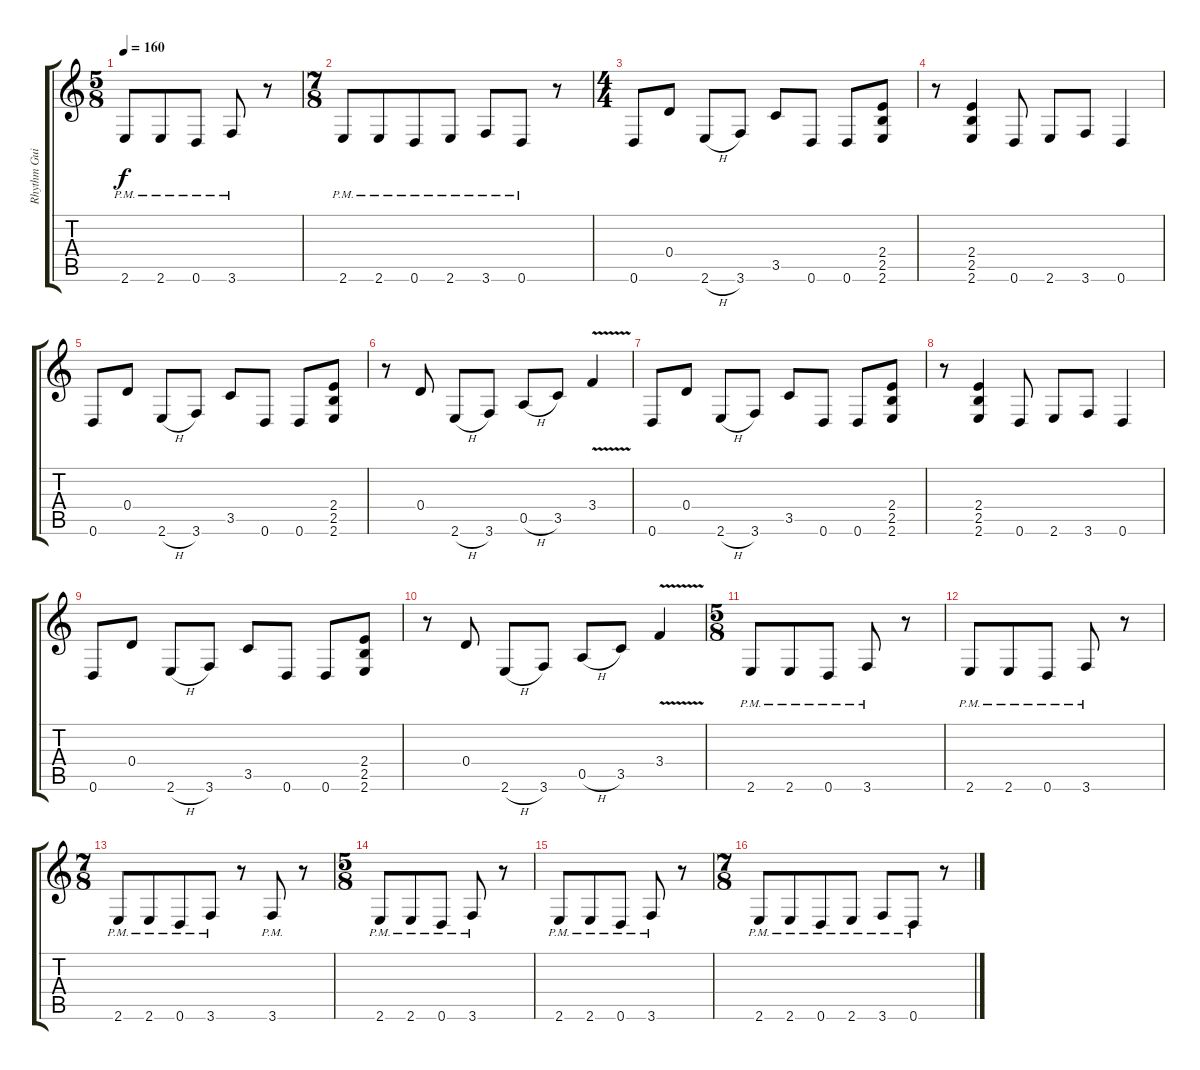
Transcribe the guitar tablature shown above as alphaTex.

\track ("Rhythm Guitar" "Rhythm Gui") {instrument overdrivenguitar}
\staff {score tabs}
\tuning (E4 B3 G3 D3 A2 D2) {hide}
\ts (5 8)
\tempo 160
\clef g2
\ks c
2.6{pm}.8{dy f} 2.6{pm}.8 0.6{pm}.8 3.6{pm}.8 r.8 |
\ts (7 8)
2.6{pm}.8 2.6{pm}.8 0.6{pm}.8 2.6{pm}.8 3.6{pm}.8 0.6{pm}.8 r.8 |
\ts (4 4)
0.6.8 0.4.8 2.6{h}.8 3.6.8 3.5.8 0.6.8 0.6.8 (2.4 2.5 2.6).8 |
r.8 (2.4 2.5 2.6).4 0.6.8 2.6.8 3.6.8 0.6.4 |
0.6.8 0.4.8 2.6{h}.8 3.6.8 3.5.8 0.6.8 0.6.8 (2.4 2.5 2.6).8 |
r.8 0.4.8 2.6{h}.8 3.6.8 0.5{h}.8 3.5.8 3.4{v}.4 |
0.6.8 0.4.8 2.6{h}.8 3.6.8 3.5.8 0.6.8 0.6.8 (2.4 2.5 2.6).8 |
r.8 (2.4 2.5 2.6).4 0.6.8 2.6.8 3.6.8 0.6.4 |
0.6.8 0.4.8 2.6{h}.8 3.6.8 3.5.8 0.6.8 0.6.8 (2.4 2.5 2.6).8 |
r.8 0.4.8 2.6{h}.8 3.6.8 0.5{h}.8 3.5.8 3.4{v}.4 |
\ts (5 8)
2.6{pm}.8 2.6{pm}.8 0.6{pm}.8 3.6{pm}.8 r.8 |
2.6{pm}.8 2.6{pm}.8 0.6{pm}.8 3.6{pm}.8 r.8 |
\ts (7 8)
2.6{pm}.8 2.6{pm}.8 0.6{pm}.8 3.6{pm}.8 r.8 3.6{pm}.8 r.8 |
\ts (5 8)
2.6{pm}.8 2.6{pm}.8 0.6{pm}.8 3.6{pm}.8 r.8 |
2.6{pm}.8 2.6{pm}.8 0.6{pm}.8 3.6{pm}.8 r.8 |
\ts (7 8)
2.6{pm}.8 2.6{pm}.8 0.6{pm}.8 2.6{pm}.8 3.6{pm}.8 0.6{pm}.8 r.8
